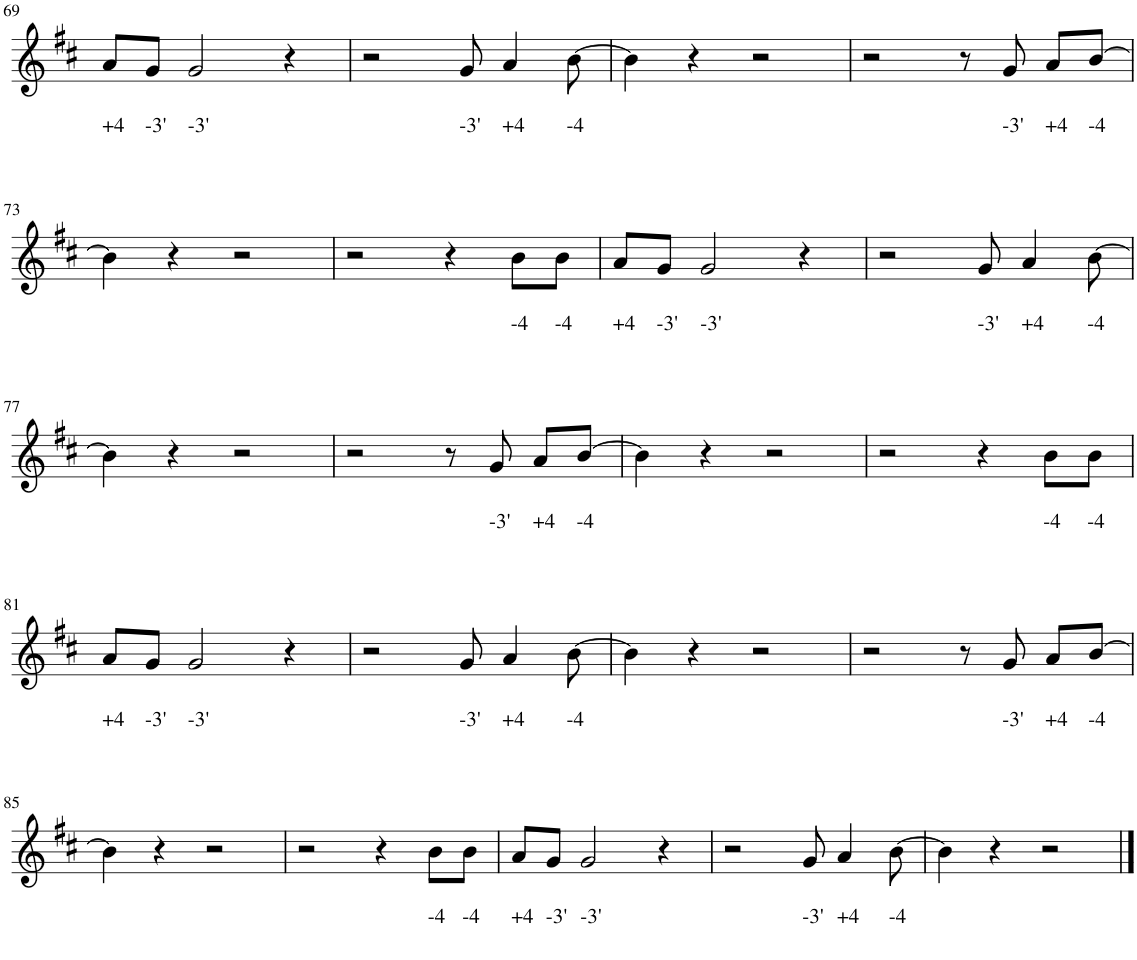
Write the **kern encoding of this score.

**kern
*part1
*staff1
*I"Melody
!!LO:PB:g=z
*clefG2
*k[f#c#]
*M4/4
=69
!LO:TX:b:t=+4
8a/L
!LO:TX:b:t=-3'
8g/J
!LO:TX:b:t=-3'
2g/
4r
=70
2r
!LO:TX:b:t=-3'
8g/
!LO:TX:b:t=+4
4a/
!LO:TX:b:t=-4
[8b\
=71
4b\]
4r
2r
=72
2r
8r
!LO:TX:b:t=-3'
8g/
!LO:TX:b:t=+4
8a/L
!LO:TX:b:t=-4
[8b/J
!!LO:LB:g=z
=73
4b\]
4r
2r
=74
2r
4r
!LO:TX:b:t=-4
8b\L
!LO:TX:b:t=-4
8b\J
=75
!LO:TX:b:t=+4
8a/L
!LO:TX:b:t=-3'
8g/J
!LO:TX:b:t=-3'
2g/
4r
=76
2r
!LO:TX:b:t=-3'
8g/
!LO:TX:b:t=+4
4a/
!LO:TX:b:t=-4
[8b\
!!LO:LB:g=z
=77
4b\]
4r
2r
=78
2r
8r
!LO:TX:b:t=-3'
8g/
!LO:TX:b:t=+4
8a/L
!LO:TX:b:t=-4
[8b/J
=79
4b\]
4r
2r
=80
2r
4r
!LO:TX:b:t=-4
8b\L
!LO:TX:b:t=-4
8b\J
!!LO:LB:g=z
=81
!LO:TX:b:t=+4
8a/L
!LO:TX:b:t=-3'
8g/J
!LO:TX:b:t=-3'
2g/
4r
=82
2r
!LO:TX:b:t=-3'
8g/
!LO:TX:b:t=+4
4a/
!LO:TX:b:t=-4
[8b\
=83
4b\]
4r
2r
=84
2r
8r
!LO:TX:b:t=-3'
8g/
!LO:TX:b:t=+4
8a/L
!LO:TX:b:t=-4
[8b/J
!!LO:LB:g=z
=85
4b\]
4r
2r
=86
2r
4r
!LO:TX:b:t=-4
8b\L
!LO:TX:b:t=-4
8b\J
=87
!LO:TX:b:t=+4
8a/L
!LO:TX:b:t=-3'
8g/J
!LO:TX:b:t=-3'
2g/
4r
=88
2r
!LO:TX:b:t=-3'
8g/
!LO:TX:b:t=+4
4a/
!LO:TX:b:t=-4
[8b\
=89
4b\]
4r
2r
==
*-
